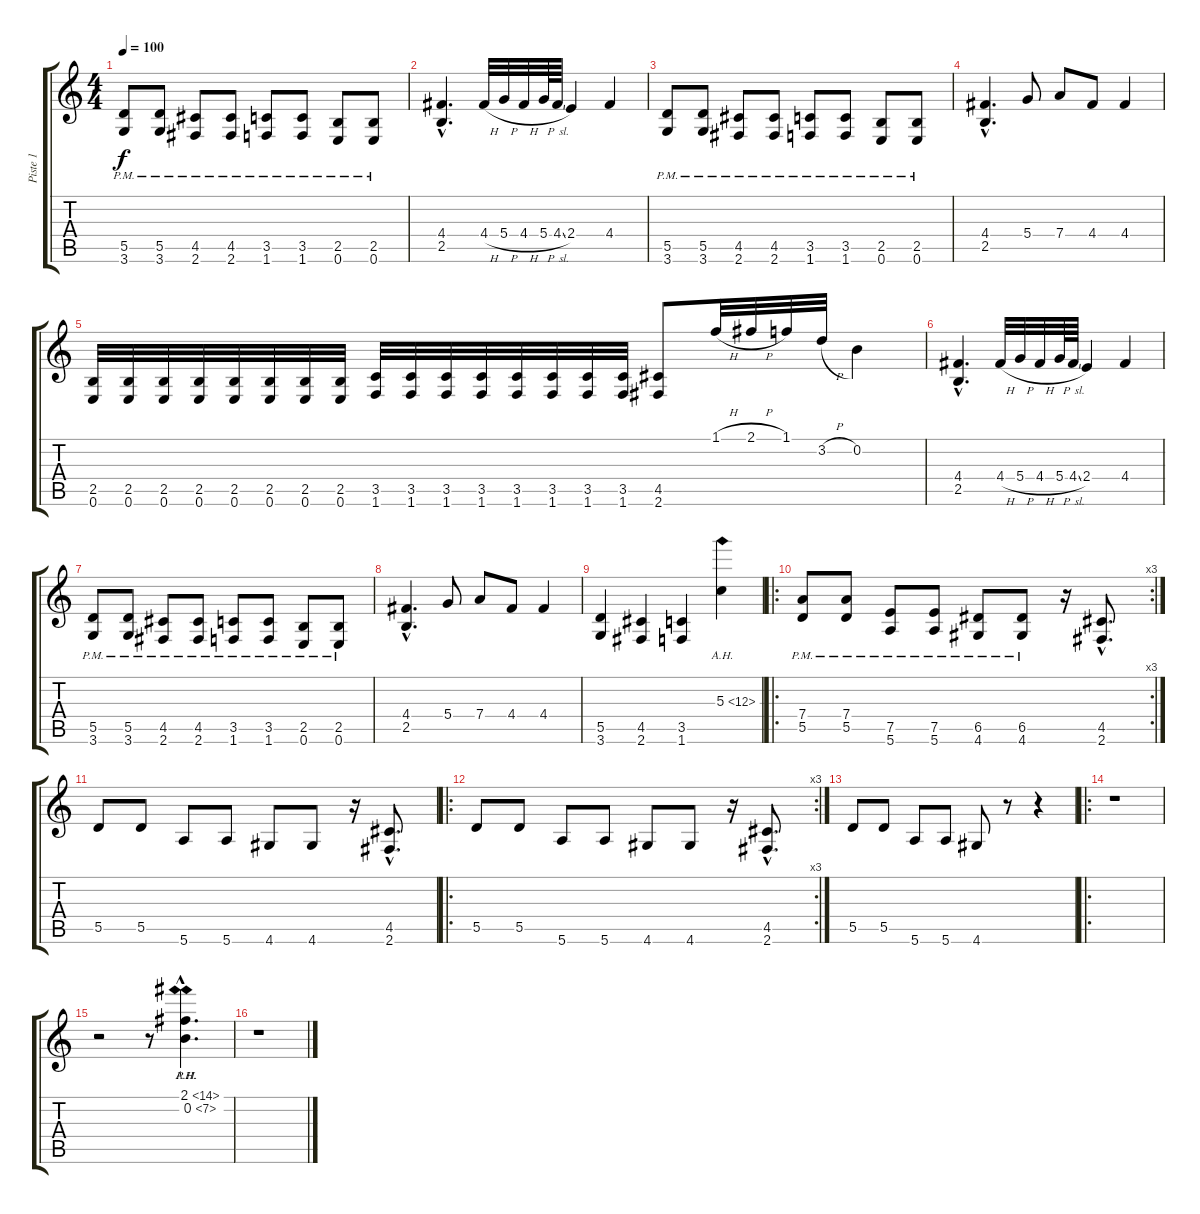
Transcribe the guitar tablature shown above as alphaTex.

\track ("Piste 1" "Piste 1") {instrument distortionguitar}
\staff {score tabs}
\tuning (E4 B3 G3 D3 A2 E2) {hide}
\ts (4 4)
\tempo 100
\clef g2
\ks c
(5.5{pm} 3.6).8{dy f} (5.5{pm} 3.6).8 (4.5{pm} 2.6).8 (4.5{pm} 2.6).8 (3.5{pm} 1.6).8 (3.5{pm} 1.6).8 (2.5{pm} 0.6).8 (2.5{pm} 0.6).8 |
(4.4{hac} 2.5).4{d} 4.4{h}.32 5.4{h}.32 4.4{h}.32 5.4{h}.64 4.4{sl}.64 2.4.4 4.4.4 |
(5.5{pm} 3.6).8 (5.5{pm} 3.6).8 (4.5{pm} 2.6).8 (4.5{pm} 2.6).8 (3.5{pm} 1.6).8 (3.5{pm} 1.6).8 (2.5{pm} 0.6).8 (2.5{pm} 0.6).8 |
(4.4{hac} 2.5{hac}).4{d} 5.4.8 7.4.8 4.4.8 4.4.4 |
(2.5 0.6).32 (2.5 0.6).32 (2.5 0.6).32 (2.5 0.6).32 (2.5 0.6).32 (2.5 0.6).32 (2.5 0.6).32 (2.5 0.6).32 (3.5 1.6).32 (3.5 1.6).32 (3.5 1.6).32 (3.5 1.6).32 (3.5 1.6).32 (3.5 1.6).32 (3.5 1.6).32 (3.5 1.6).32 (4.5 2.6).8 1.1{h}.32 2.1{h}.32 1.1.32 3.2{h}.32 0.2.4 |
(4.4{hac} 2.5).4{d} 4.4{h}.32 5.4{h}.32 4.4{h}.32 5.4{h}.64 4.4{sl}.64 2.4.4 4.4.4 |
(5.5{pm} 3.6).8 (5.5{pm} 3.6).8 (4.5{pm} 2.6).8 (4.5{pm} 2.6).8 (3.5{pm} 1.6).8 (3.5{pm} 1.6).8 (2.5{pm} 0.6).8 (2.5{pm} 0.6).8 |
(4.4{hac} 2.5{hac}).4{d} 5.4.8 7.4.8 4.4.8 4.4.4 |
(5.5 3.6).4 (4.5 2.6).4 (3.5 1.6).4 5.3{ah 7}.4 |
\ro
\rc 3
(7.4 5.5{pm}).8 (7.4 5.5{pm}).8 (7.5{pm} 5.6).8 (7.5{pm} 5.6).8 (6.5{pm} 4.6).8 (6.5{pm} 4.6).8 r.16 (4.5{hac} 2.6{hac}).8{d} |
5.5.8 5.5.8 5.6.8 5.6.8 4.6.8 4.6.8 r.16 (4.5{hac} 2.6{hac}).8{d} |
\ro
\rc 3
5.5.8 5.5.8 5.6.8 5.6.8 4.6.8 4.6.8 r.16 (4.5{hac} 2.6{hac}).8{d} |
5.5.8 5.5.8 5.6.8 5.6.8 4.6.8 r.8 r.4 |
\ro
r.1 |
r.2 r.8 (2.1{ph 12 hac} 0.2{ah 7 hac}).4{d} |
r.1
